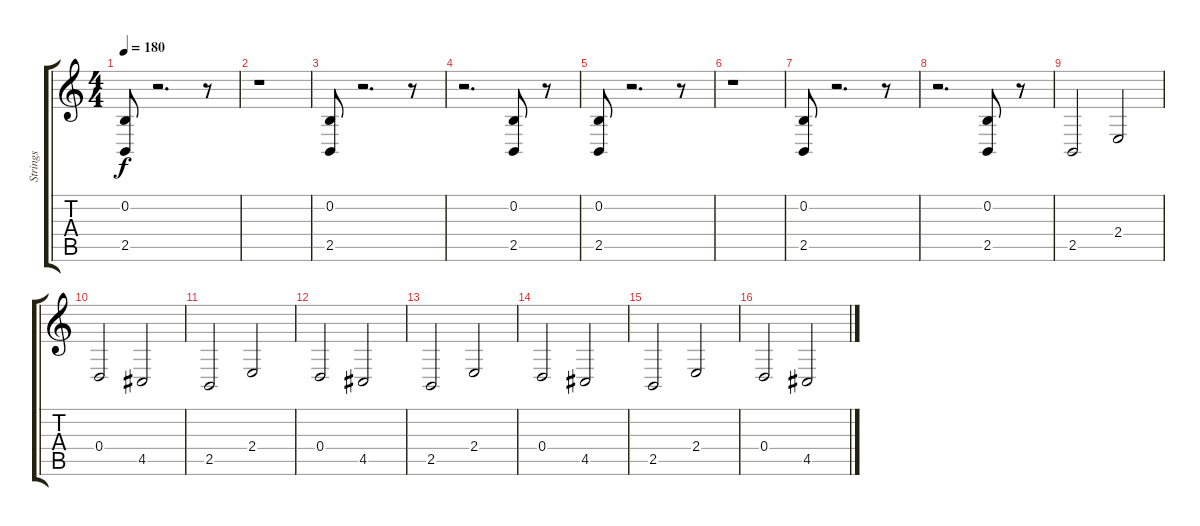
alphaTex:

\track ("Strings" "Strings") {instrument stringensemble1}
\staff {score tabs}
\tuning (E4 B3 G3 D3 A2 E2) {hide}
\ts (4 4)
\tempo 180
\clef g2
\ks c
(0.2 2.5).8{dy f instrument stringensemble1} r.2{d} r.8 |
r.1 |
(0.2 2.5).8 r.2{d} r.8 |
r.2{d} (0.2 2.5).8 r.8 |
(0.2 2.5).8 r.2{d} r.8 |
r.1 |
(0.2 2.5).8 r.2{d} r.8 |
r.2{d} (0.2 2.5).8 r.8 |
2.5.2 2.4.2 |
0.4.2 4.5.2 |
2.5.2 2.4.2 |
0.4.2 4.5.2 |
2.5.2 2.4.2 |
0.4.2 4.5.2 |
2.5.2 2.4.2 |
0.4.2 4.5.2
